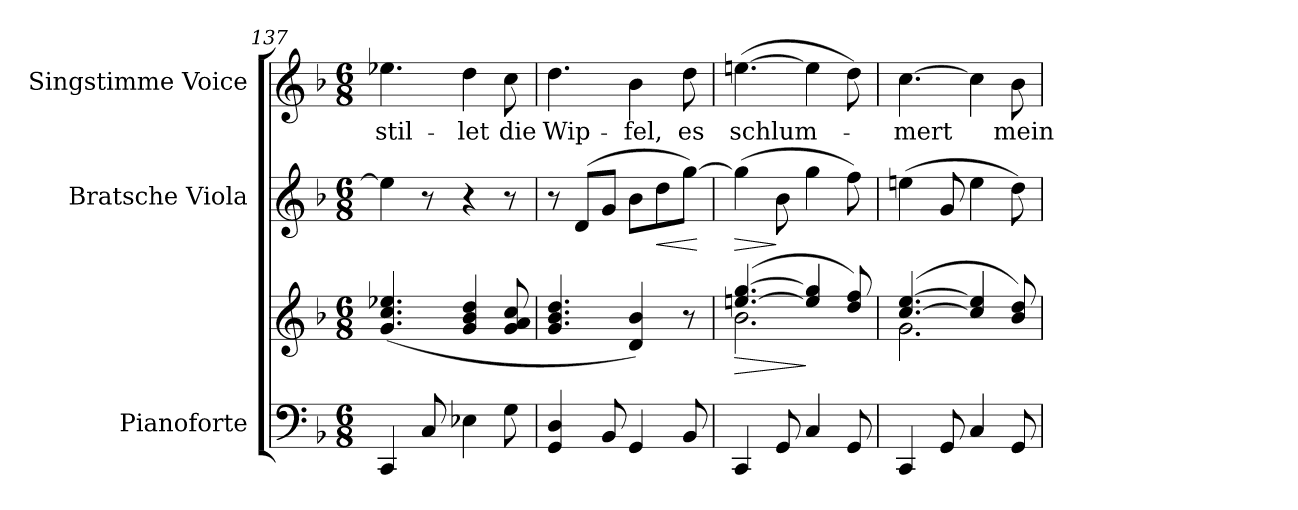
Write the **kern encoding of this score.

**kern	**kern	**dynam	**kern	**dynam	**kern	**text
*part3	*part3	*part3	*part2	*part2	*part1	*part1
*staff4	*staff3	*staff3/4	*staff2	*staff2	*staff1	*staff1
*I"Pianoforte	*	*	*I"Bratsche Viola	*	*I"Singstimme Voice	*
*I'Pno	*	*	*I'Vla	*	*	*
*clefF4	*clefG2	*	*clefG2	*	*clefG2	*
*k[b-]	*k[b-]	*	*k[b-]	*	*k[b-]	*
*M6/8	*M6/8	*	*M6/8	*	*M6/8	*
=137	=137	=137	=137	=137	=137	=137
!	!	!	!	!	!	!LO:LY:b
4CC/	(4.g/ 4.cc/ 4.ee-X/	.	4ee-\]	.	4.ee-X\	stil-
8C/	.	.	8r	.	.	.
!	!	!	!	!	!	!LO:LY:b
4E-X\	4g/ 4b-/ 4dd/	.	4r	.	4dd\	-let
!	!	!	!	!	!	!LO:LY:b
8G\	8g/ 8a/ 8cc/	.	8r	.	8cc\	die
=138	=138	=138	=138	=138	=138	=138
!	!	!	!	!	!	!LO:LY:b
4GG/ 4D/	4.g/ 4.b-/ 4.dd/	.	8r	.	4.dd\	Wip-
.	.	.	(8d/L	.	.	.
8BB-/	.	.	8g/J	.	.	.
!	!	!	!	!	!	!LO:LY:b
4GG/	4d/ 4b-/)	.	8b-\L	.	4b-\	-fel,
!	!	!	!	!LO:HP:b	!	!
.	.	.	8dd\	<	.	.
!	!	!	!	!	!	!LO:LY:b
8BB-/	8r	.	[8gg\J)	.	8dd\	es
.	.	.	.	[	.	.
!!LO:PB:g=z
=139	=139	=139	=139	=139	=139	=139
!	!	!LO:HP:b	!	!LO:HP:b	!	!LO:LY:b
*	*^	*	*	*	*	*
4CC/	([4.een/ [4.gg/	2.b-\	>	(4gg\]	>	([4.een\	schlum-
!	!	!	!	!	!LO:DY:n=1:b	!	!
8GG/	.	.	.	8b-\	] other-dynamics	.	.
!	!	!	!LO:DY:n=1:b	!	!	!	!
4C/	4ee/] 4gg/]	.	] other-dynamics	4gg\	.	4ee\]	.
8GG/	8dd/ 8ff/)	.	.	8ff\)	.	8dd\)	.
=140	=140	=140	=140	=140	=140	=140	=140
!	!	!	!	!	!	!	!LO:LY:b
4CC/	([4.cc/ [4.ee/	2.g\	.	(4een\	.	[4.cc\	-mert
8GG/	.	.	.	8g/	.	.	.
4C/	4cc/] 4ee/]	.	.	4ee\	.	4cc\]	.
!	!	!	!	!	!	!	!LO:LY:b
8GG/	8b-/ 8dd/)	.	.	8dd\)	.	8b-\	mein
*	*v	*v	*	*	*	*	*
=	=	=	=	=	=	=
*-	*-	*-	*-	*-	*-	*-
